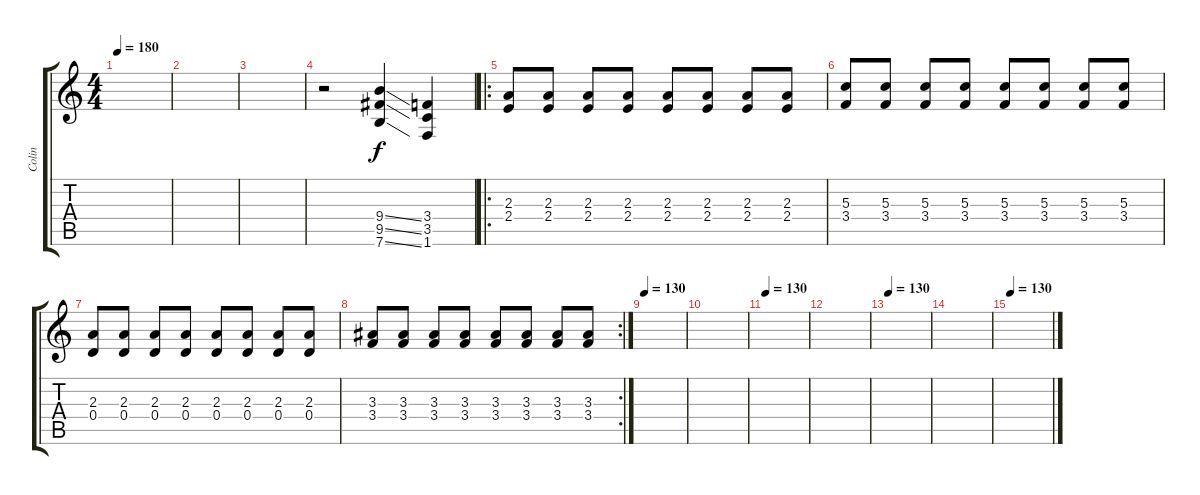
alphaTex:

\track ("Colin" "Colin") {instrument distortionguitar}
\staff {score tabs}
\tuning (E4 B3 G3 D3 A2 E2) {hide}
\ts (4 4)
\tempo 180
\clef g2
\ks c
|
|
|
r.2 (9.4{ss} 9.5{ss} 7.6{ss}).4 (3.4 3.5 1.6).4 |
\ro
(2.3 2.4).8 (2.3 2.4).8 (2.3 2.4).8 (2.3 2.4).8 (2.3 2.4).8 (2.3 2.4).8 (2.3 2.4).8 (2.3 2.4).8 |
(5.3 3.4).8 (5.3 3.4).8 (5.3 3.4).8 (5.3 3.4).8 (5.3 3.4).8 (5.3 3.4).8 (5.3 3.4).8 (5.3 3.4).8 |
(2.3 0.4).8 (2.3 0.4).8 (2.3 0.4).8 (2.3 0.4).8 (2.3 0.4).8 (2.3 0.4).8 (2.3 0.4).8 (2.3 0.4).8 |
\rc 2
(3.3 3.4).8 (3.3 3.4).8 (3.3 3.4).8 (3.3 3.4).8 (3.3 3.4).8 (3.3 3.4).8 (3.3 3.4).8 (3.3 3.4).8 |
\tempo 130
|
|
\tempo 130
|
|
\tempo 130
|
|
\tempo 130
